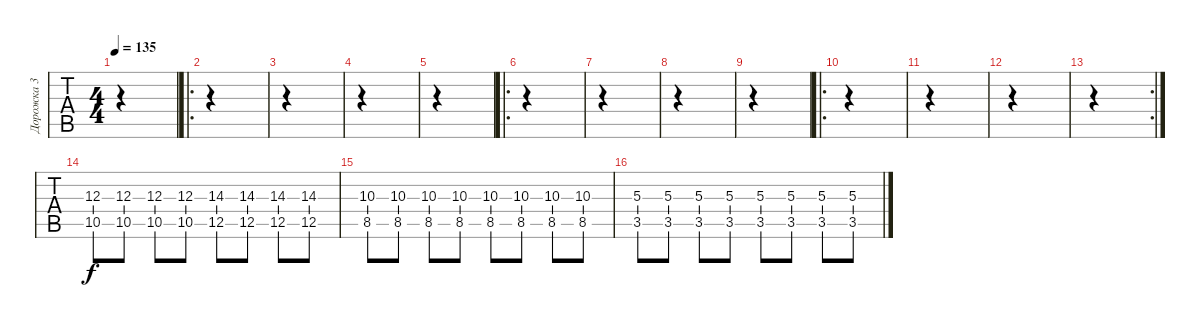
\track ("Дорожка 3" "Дорожка 3") {instrument overdrivenguitar}
\staff {tabs}
\tuning (E4 B3 G3 D3 A2 E2) {hide}
\ts (4 4)
\tempo 135
\clef g2
\ks c
|
\ro
|
|
|
|
\ro
|
|
|
|
\ro
|
|
|
\rc 2
|
(12.3 10.5).8 (12.3 10.5).8 (12.3 10.5).8 (12.3 10.5).8 (14.3 12.5).8 (14.3 12.5).8 (14.3 12.5).8 (14.3 12.5).8 |
(10.3 8.5).8 (10.3 8.5).8 (10.3 8.5).8 (10.3 8.5).8 (10.3 8.5).8 (10.3 8.5).8 (10.3 8.5).8 (10.3 8.5).8 |
(5.3 3.5).8 (5.3 3.5).8 (5.3 3.5).8 (5.3 3.5).8 (5.3 3.5).8 (5.3 3.5).8 (5.3 3.5).8 (5.3 3.5).8
